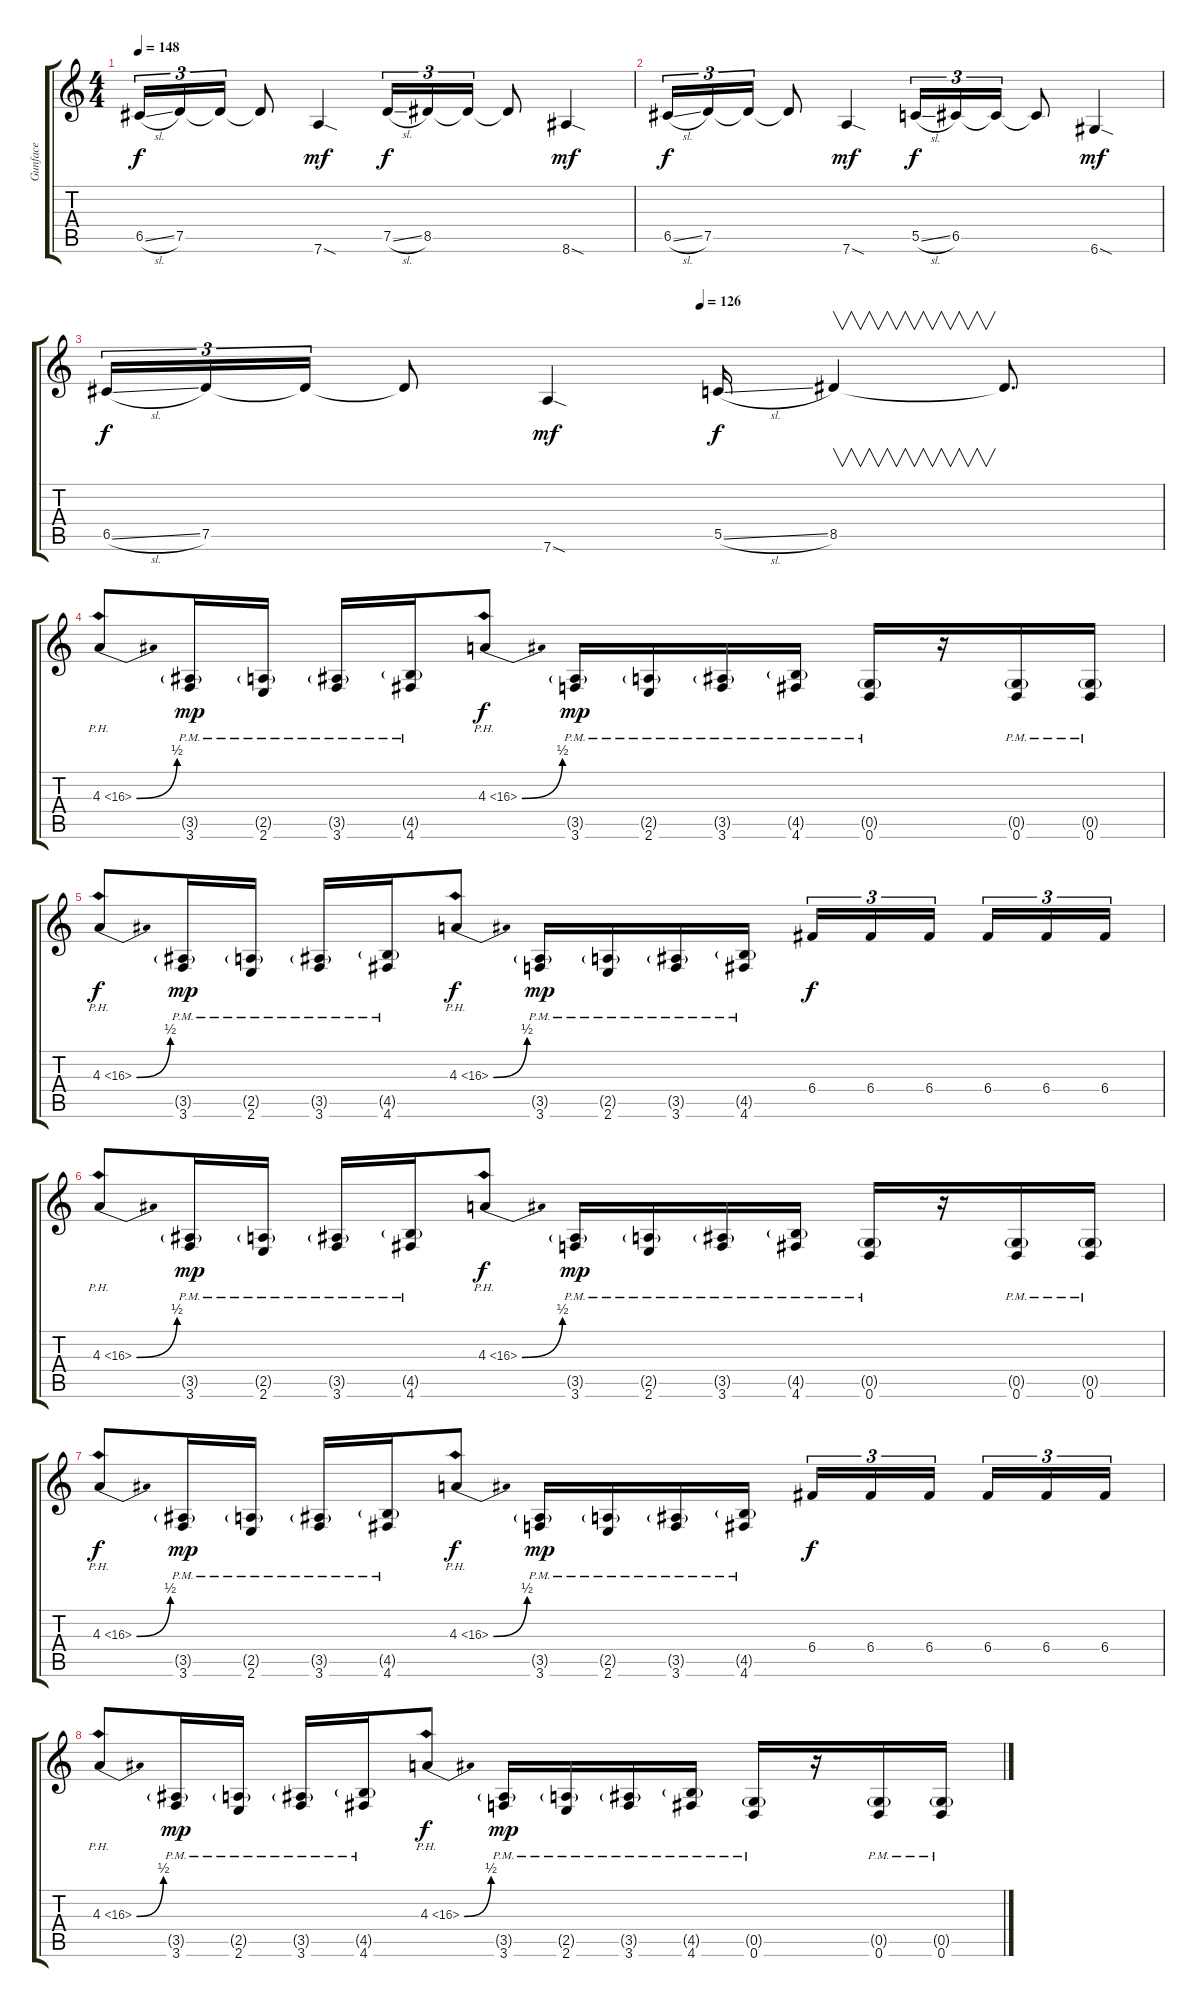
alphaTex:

\track ("Gunface" "Gunface") {instrument distortionguitar}
\staff {score tabs}
\tuning (D4 A3 F3 C3 G2 D2) {hide}
\ts (4 4)
\tempo 148
\clef g2
\ks c
6.5{sl}.16{tu (3 2) dy f} 7.5.16{tu (3 2)} 7.5{t}.16{tu (3 2)} 7.5{t}.8 7.6{sod}.4{dy mf} 7.5{sl}.16{tu (3 2) dy f} 8.5.16{tu (3 2)} 8.5{t}.16{tu (3 2)} 8.5{t}.8 8.6{sod}.4{dy mf} |
6.5{sl}.16{tu (3 2) dy f} 7.5.16{tu (3 2)} 7.5{t}.16{tu (3 2)} 7.5{t}.8 7.6{sod}.4{dy mf} 5.5{sl}.16{tu (3 2) dy f} 6.5.16{tu (3 2)} 6.5{t}.16{tu (3 2)} 6.5{t}.8 6.6{sod}.4{dy mf} |
\tempo (126 0.5625)
6.5{sl}.16{tu (3 2) dy f} 7.5.16{tu (3 2)} 7.5{t}.16{tu (3 2)} 7.5{t}.8 7.6{sod}.4{dy mf} 5.5{sl}.16{dy f} 8.5.4{v} 8.5{t}.8{d} |
4.3{be (bend 0 0 60 2) ph 12}.8 (3.5{g pm} 3.6{pm}).16{dy mp} (2.5{g pm} 2.6{pm}).16 (3.5{g pm} 3.6{pm}).16 (4.5{g pm} 4.6{pm}).16 4.3{be (bend 0 0 60 2) ph 12}.8{dy f} (3.5{g pm} 3.6{pm}).16{dy mp} (2.5{g pm} 2.6{pm}).16 (3.5{g pm} 3.6{pm}).16 (4.5{g pm} 4.6{pm}).16 (0.5{g pm} 0.6{pm}).16 r.16 (0.5{g} 0.6{pm}).16 (0.5{g} 0.6{pm}).16 |
4.3{be (bend 0 0 60 2) ph 12}.8{dy f} (3.5{g pm} 3.6{pm}).16{dy mp} (2.5{g pm} 2.6{pm}).16 (3.5{g pm} 3.6{pm}).16 (4.5{g pm} 4.6{pm}).16 4.3{be (bend 0 0 60 2) ph 12}.8{dy f} (3.5{g pm} 3.6{pm}).16{dy mp} (2.5{g pm} 2.6{pm}).16 (3.5{g pm} 3.6{pm}).16 (4.5{g pm} 4.6{pm}).16 6.4.16{tu (3 2) dy f} 6.4.16{tu (3 2)} 6.4.16{tu (3 2) beam splitsecondary} 6.4.16{tu (3 2)} 6.4.16{tu (3 2)} 6.4.16{tu (3 2)} |
4.3{be (bend 0 0 60 2) ph 12}.8 (3.5{g pm} 3.6{pm}).16{dy mp} (2.5{g pm} 2.6{pm}).16 (3.5{g pm} 3.6{pm}).16 (4.5{g pm} 4.6{pm}).16 4.3{be (bend 0 0 60 2) ph 12}.8{dy f} (3.5{g pm} 3.6{pm}).16{dy mp} (2.5{g pm} 2.6{pm}).16 (3.5{g pm} 3.6{pm}).16 (4.5{g pm} 4.6{pm}).16 (0.5{g pm} 0.6{pm}).16 r.16 (0.5{g} 0.6{pm}).16 (0.5{g} 0.6{pm}).16 |
4.3{be (bend 0 0 60 2) ph 12}.8{dy f} (3.5{g pm} 3.6{pm}).16{dy mp} (2.5{g pm} 2.6{pm}).16 (3.5{g pm} 3.6{pm}).16 (4.5{g pm} 4.6{pm}).16 4.3{be (bend 0 0 60 2) ph 12}.8{dy f} (3.5{g pm} 3.6{pm}).16{dy mp} (2.5{g pm} 2.6{pm}).16 (3.5{g pm} 3.6{pm}).16 (4.5{g pm} 4.6{pm}).16 6.4.16{tu (3 2) dy f} 6.4.16{tu (3 2)} 6.4.16{tu (3 2) beam splitsecondary} 6.4.16{tu (3 2)} 6.4.16{tu (3 2)} 6.4.16{tu (3 2)} |
4.3{be (bend 0 0 60 2) ph 12}.8 (3.5{g pm} 3.6{pm}).16{dy mp} (2.5{g pm} 2.6{pm}).16 (3.5{g pm} 3.6{pm}).16 (4.5{g pm} 4.6{pm}).16 4.3{be (bend 0 0 60 2) ph 12}.8{dy f} (3.5{g pm} 3.6{pm}).16{dy mp} (2.5{g pm} 2.6{pm}).16 (3.5{g pm} 3.6{pm}).16 (4.5{g pm} 4.6{pm}).16 (0.5{g pm} 0.6{pm}).16 r.16 (0.5{g} 0.6{pm}).16 (0.5{g} 0.6{pm}).16
